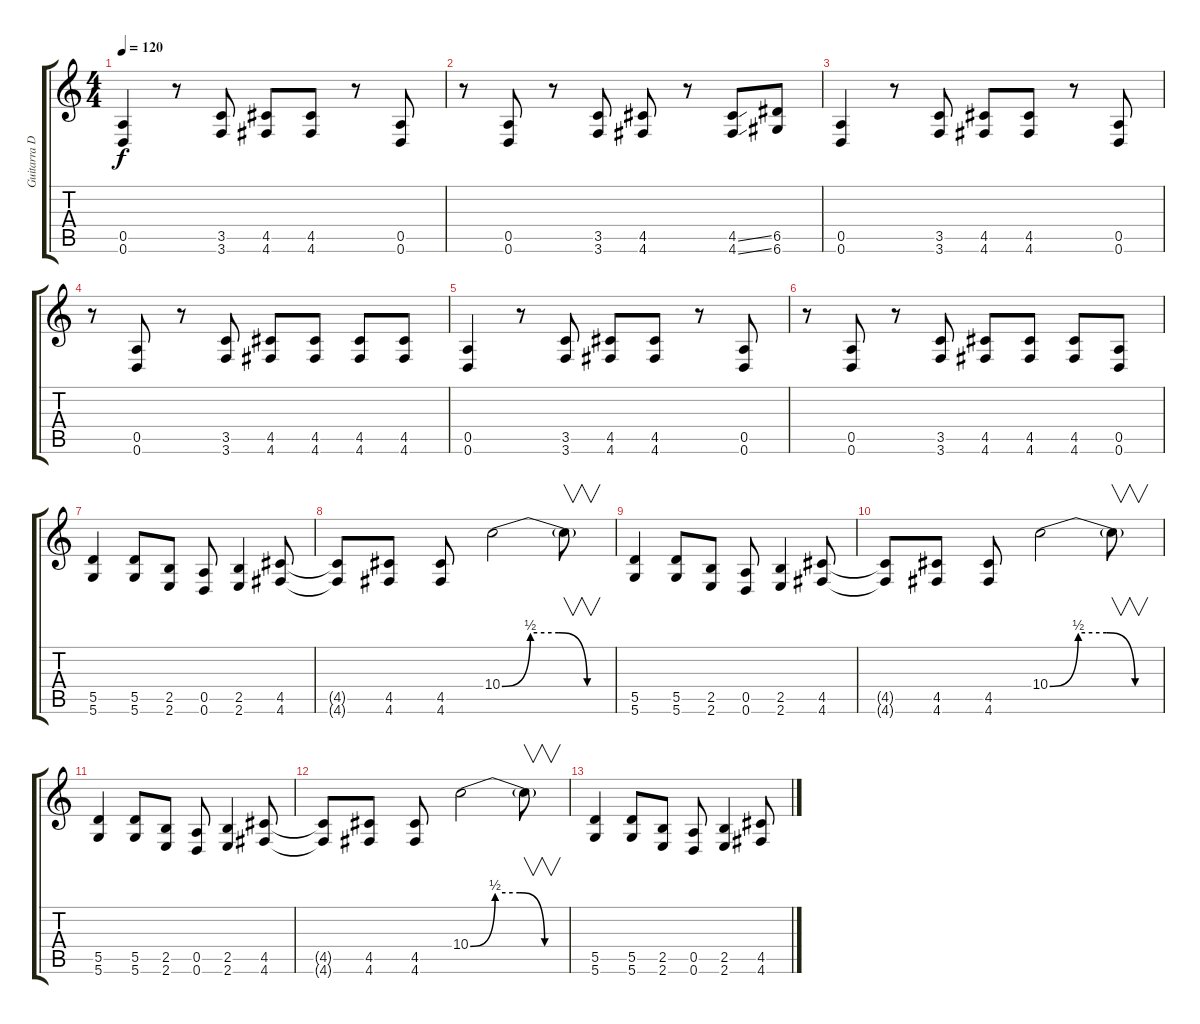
\track ("Guitarra Distorcida 2" "Guitarra D") {instrument distortionguitar}
\staff {score tabs}
\tuning (E4 B3 G3 D3 A2 D2) {hide}
\ts (4 4)
\tempo 120
\clef g2
\ks c
(0.5 0.6).4{dy f} r.8 (3.5 3.6).8 (4.5 4.6).8 (4.5 4.6).8 r.8 (0.5 0.6).8 |
r.8 (0.5 0.6).8 r.8 (3.5 3.6).8 (4.5 4.6).8 r.8 (4.5{ss} 4.6{ss}).8 (6.5 6.6).8 |
(0.5 0.6).4 r.8 (3.5 3.6).8 (4.5 4.6).8 (4.5 4.6).8 r.8 (0.5 0.6).8 |
r.8 (0.5 0.6).8 r.8 (3.5 3.6).8 (4.5 4.6).8 (4.5 4.6).8 (4.5 4.6).8 (4.5 4.6).8 |
(0.5 0.6).4 r.8 (3.5 3.6).8 (4.5 4.6).8 (4.5 4.6).8 r.8 (0.5 0.6).8 |
r.8 (0.5 0.6).8 r.8 (3.5 3.6).8 (4.5 4.6).8 (4.5 4.6).8 (4.5 4.6).8 (0.5 0.6).8 |
(5.5 5.6).4 (5.5 5.6).8 (2.5 2.6).8 (0.5 0.6).8 (2.5 2.6).4 (4.5 4.6).8 |
(4.5{t} 4.6{t}).8 (4.5 4.6).8 (4.5 4.6).8 10.4{be (custom 0 0 15 2 30 2 45 0 60 0)}.2 10.4{t}.8{v} |
(5.5 5.6).4 (5.5 5.6).8 (2.5 2.6).8 (0.5 0.6).8 (2.5 2.6).4 (4.5 4.6).8 |
(4.5{t} 4.6{t}).8 (4.5 4.6).8 (4.5 4.6).8 10.4{be (custom 0 0 15 2 30 2 45 0 60 0)}.2 10.4{t}.8{v} |
(5.5 5.6).4 (5.5 5.6).8 (2.5 2.6).8 (0.5 0.6).8 (2.5 2.6).4 (4.5 4.6).8 |
(4.5{t} 4.6{t}).8 (4.5 4.6).8 (4.5 4.6).8 10.4{be (custom 0 0 15 2 30 2 45 0 60 0)}.2 10.4{t}.8{v} |
(5.5 5.6).4 (5.5 5.6).8 (2.5 2.6).8 (0.5 0.6).8 (2.5 2.6).4 (4.5 4.6).8
